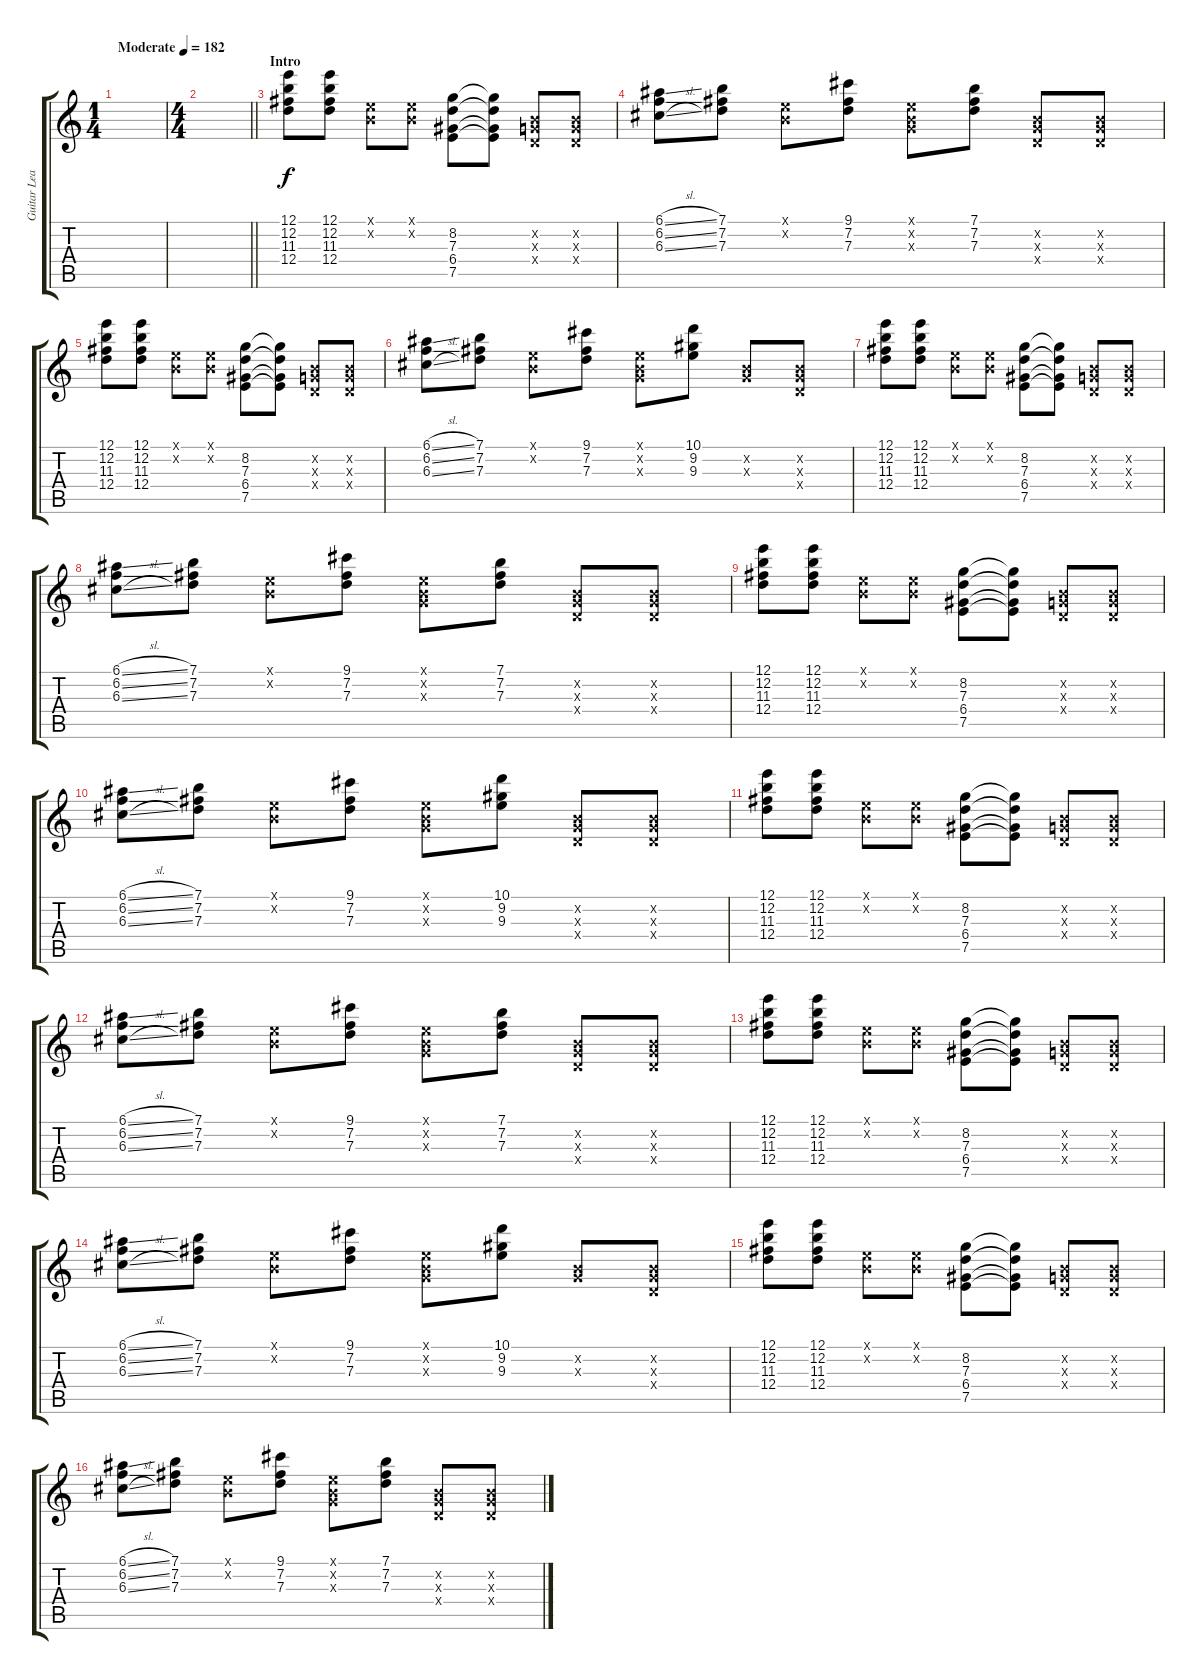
\track ("Guitar Lead" "Guitar Lea") {instrument overdrivenguitar}
\staff {score tabs}
\tuning (E4 B3 G3 D3 A2 E2) {hide}
\ts (1 4)
\tempo (182 "Moderate")
\clef g2
\ks c
|
\ts (4 4)
\barLineRight lightlight
|
\section ("" "Intro")
(12.1 12.2 11.3 12.4).8 (12.1 12.2 11.3 12.4).8 (0.1{x} 0.2{x}).8 (0.1{x} 0.2{x}).8 (8.2 7.3 6.4 7.5).8 (8.2{t} 7.3{t} 6.4{t} 7.5{t}).8 (0.2{x} 0.3{x} 0.4{x}).8 (0.2{x} 0.3{x} 0.4{x}).8 |
(6.1{sl} 6.2{sl} 6.3{sl}).8 (7.1 7.2 7.3).8 (0.1{x} 0.2{x}).8 (9.1 7.2 7.3).8 (0.1{x} 0.2{x} 0.3{x}).8 (7.1 7.2 7.3).8 (0.2{x} 0.3{x} 0.4{x}).8 (0.2{x} 0.3{x} 0.4{x}).8 |
(12.1 12.2 11.3 12.4).8 (12.1 12.2 11.3 12.4).8 (0.1{x} 0.2{x}).8 (0.1{x} 0.2{x}).8 (8.2 7.3 6.4 7.5).8 (8.2{t} 7.3{t} 6.4{t} 7.5{t}).8 (0.2{x} 0.3{x} 0.4{x}).8 (0.2{x} 0.3{x} 0.4{x}).8 |
(6.1{sl} 6.2{sl} 6.3{sl}).8 (7.1 7.2 7.3).8 (0.1{x} 0.2{x}).8 (9.1 7.2 7.3).8 (0.1{x} 0.2{x} 0.3{x}).8 (10.1 9.2 9.3).8 (0.2{x} 0.3{x}).8 (0.2{x} 0.3{x} 0.4{x}).8 |
(12.1 12.2 11.3 12.4).8 (12.1 12.2 11.3 12.4).8 (0.1{x} 0.2{x}).8 (0.1{x} 0.2{x}).8 (8.2 7.3 6.4 7.5).8 (8.2{t} 7.3{t} 6.4{t} 7.5{t}).8 (0.2{x} 0.3{x} 0.4{x}).8 (0.2{x} 0.3{x} 0.4{x}).8 |
(6.1{sl} 6.2{sl} 6.3{sl}).8 (7.1 7.2 7.3).8 (0.1{x} 0.2{x}).8 (9.1 7.2 7.3).8 (0.1{x} 0.2{x} 0.3{x}).8 (7.1 7.2 7.3).8 (0.2{x} 0.3{x} 0.4{x}).8 (0.2{x} 0.3{x} 0.4{x}).8 |
(12.1 12.2 11.3 12.4).8 (12.1 12.2 11.3 12.4).8 (0.1{x} 0.2{x}).8 (0.1{x} 0.2{x}).8 (8.2 7.3 6.4 7.5).8 (8.2{t} 7.3{t} 6.4{t} 7.5{t}).8 (0.2{x} 0.3{x} 0.4{x}).8 (0.2{x} 0.3{x} 0.4{x}).8 |
(6.1{sl} 6.2{sl} 6.3{sl}).8 (7.1 7.2 7.3).8 (0.1{x} 0.2{x}).8 (9.1 7.2 7.3).8 (0.1{x} 0.2{x} 0.3{x}).8 (10.1 9.2 9.3).8 (0.2{x} 0.3{x} 0.4{x}).8 (0.2{x} 0.3{x} 0.4{x}).8 |
(12.1 12.2 11.3 12.4).8 (12.1 12.2 11.3 12.4).8 (0.1{x} 0.2{x}).8 (0.1{x} 0.2{x}).8 (8.2 7.3 6.4 7.5).8 (8.2{t} 7.3{t} 6.4{t} 7.5{t}).8 (0.2{x} 0.3{x} 0.4{x}).8 (0.2{x} 0.3{x} 0.4{x}).8 |
(6.1{sl} 6.2{sl} 6.3{sl}).8 (7.1 7.2 7.3).8 (0.1{x} 0.2{x}).8 (9.1 7.2 7.3).8 (0.1{x} 0.2{x} 0.3{x}).8 (7.1 7.2 7.3).8 (0.2{x} 0.3{x} 0.4{x}).8 (0.2{x} 0.3{x} 0.4{x}).8 |
(12.1 12.2 11.3 12.4).8 (12.1 12.2 11.3 12.4).8 (0.1{x} 0.2{x}).8 (0.1{x} 0.2{x}).8 (8.2 7.3 6.4 7.5).8 (8.2{t} 7.3{t} 6.4{t} 7.5{t}).8 (0.2{x} 0.3{x} 0.4{x}).8 (0.2{x} 0.3{x} 0.4{x}).8 |
(6.1{sl} 6.2{sl} 6.3{sl}).8 (7.1 7.2 7.3).8 (0.1{x} 0.2{x}).8 (9.1 7.2 7.3).8 (0.1{x} 0.2{x} 0.3{x}).8 (10.1 9.2 9.3).8 (0.2{x} 0.3{x}).8 (0.2{x} 0.3{x} 0.4{x}).8 |
(12.1 12.2 11.3 12.4).8 (12.1 12.2 11.3 12.4).8 (0.1{x} 0.2{x}).8 (0.1{x} 0.2{x}).8 (8.2 7.3 6.4 7.5).8 (8.2{t} 7.3{t} 6.4{t} 7.5{t}).8 (0.2{x} 0.3{x} 0.4{x}).8 (0.2{x} 0.3{x} 0.4{x}).8 |
(6.1{sl} 6.2{sl} 6.3{sl}).8 (7.1 7.2 7.3).8 (0.1{x} 0.2{x}).8 (9.1 7.2 7.3).8 (0.1{x} 0.2{x} 0.3{x}).8 (7.1 7.2 7.3).8 (0.2{x} 0.3{x} 0.4{x}).8 (0.2{x} 0.3{x} 0.4{x}).8
